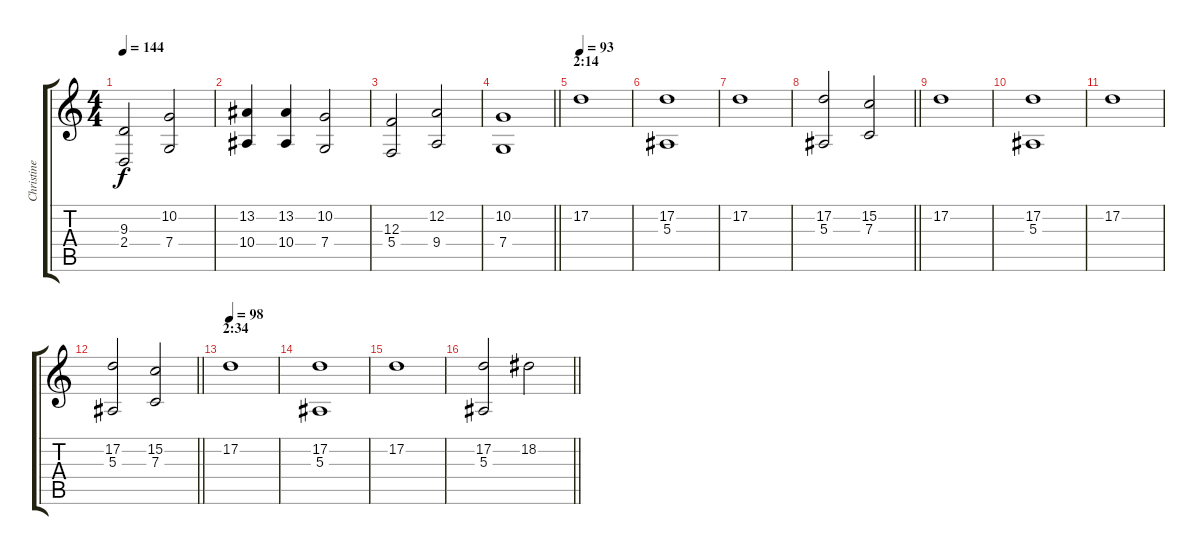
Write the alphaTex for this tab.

\track ("Christine S." "Christine ") {instrument synthstrings1}
\staff {score tabs}
\tuning (D4 A3 F3 C3 G2 D2) {hide}
\ts (4 4)
\tempo 144
\clef g2
\ks c
(9.3 2.4).2{dy f} (10.2 7.4).2 |
(13.2 10.4).4 (13.2 10.4).4 (10.2 7.4).2 |
(12.3 5.4).2 (12.2 9.4).2 |
\barLineRight lightlight
(10.2 7.4).1 |
\section ("" "2:14")
\tempo 93
17.2.1 |
(17.2 5.3).1 |
17.2.1 |
\barLineRight lightlight
(17.2 5.3).2 (15.2 7.3).2 |
17.2.1 |
(17.2 5.3).1 |
17.2.1 |
\barLineRight lightlight
(17.2 5.3).2 (15.2 7.3).2 |
\section ("" "2:34")
\tempo 98
17.2.1 |
(17.2 5.3).1 |
17.2.1 |
\barLineRight lightlight
(17.2 5.3).2 18.2.2
